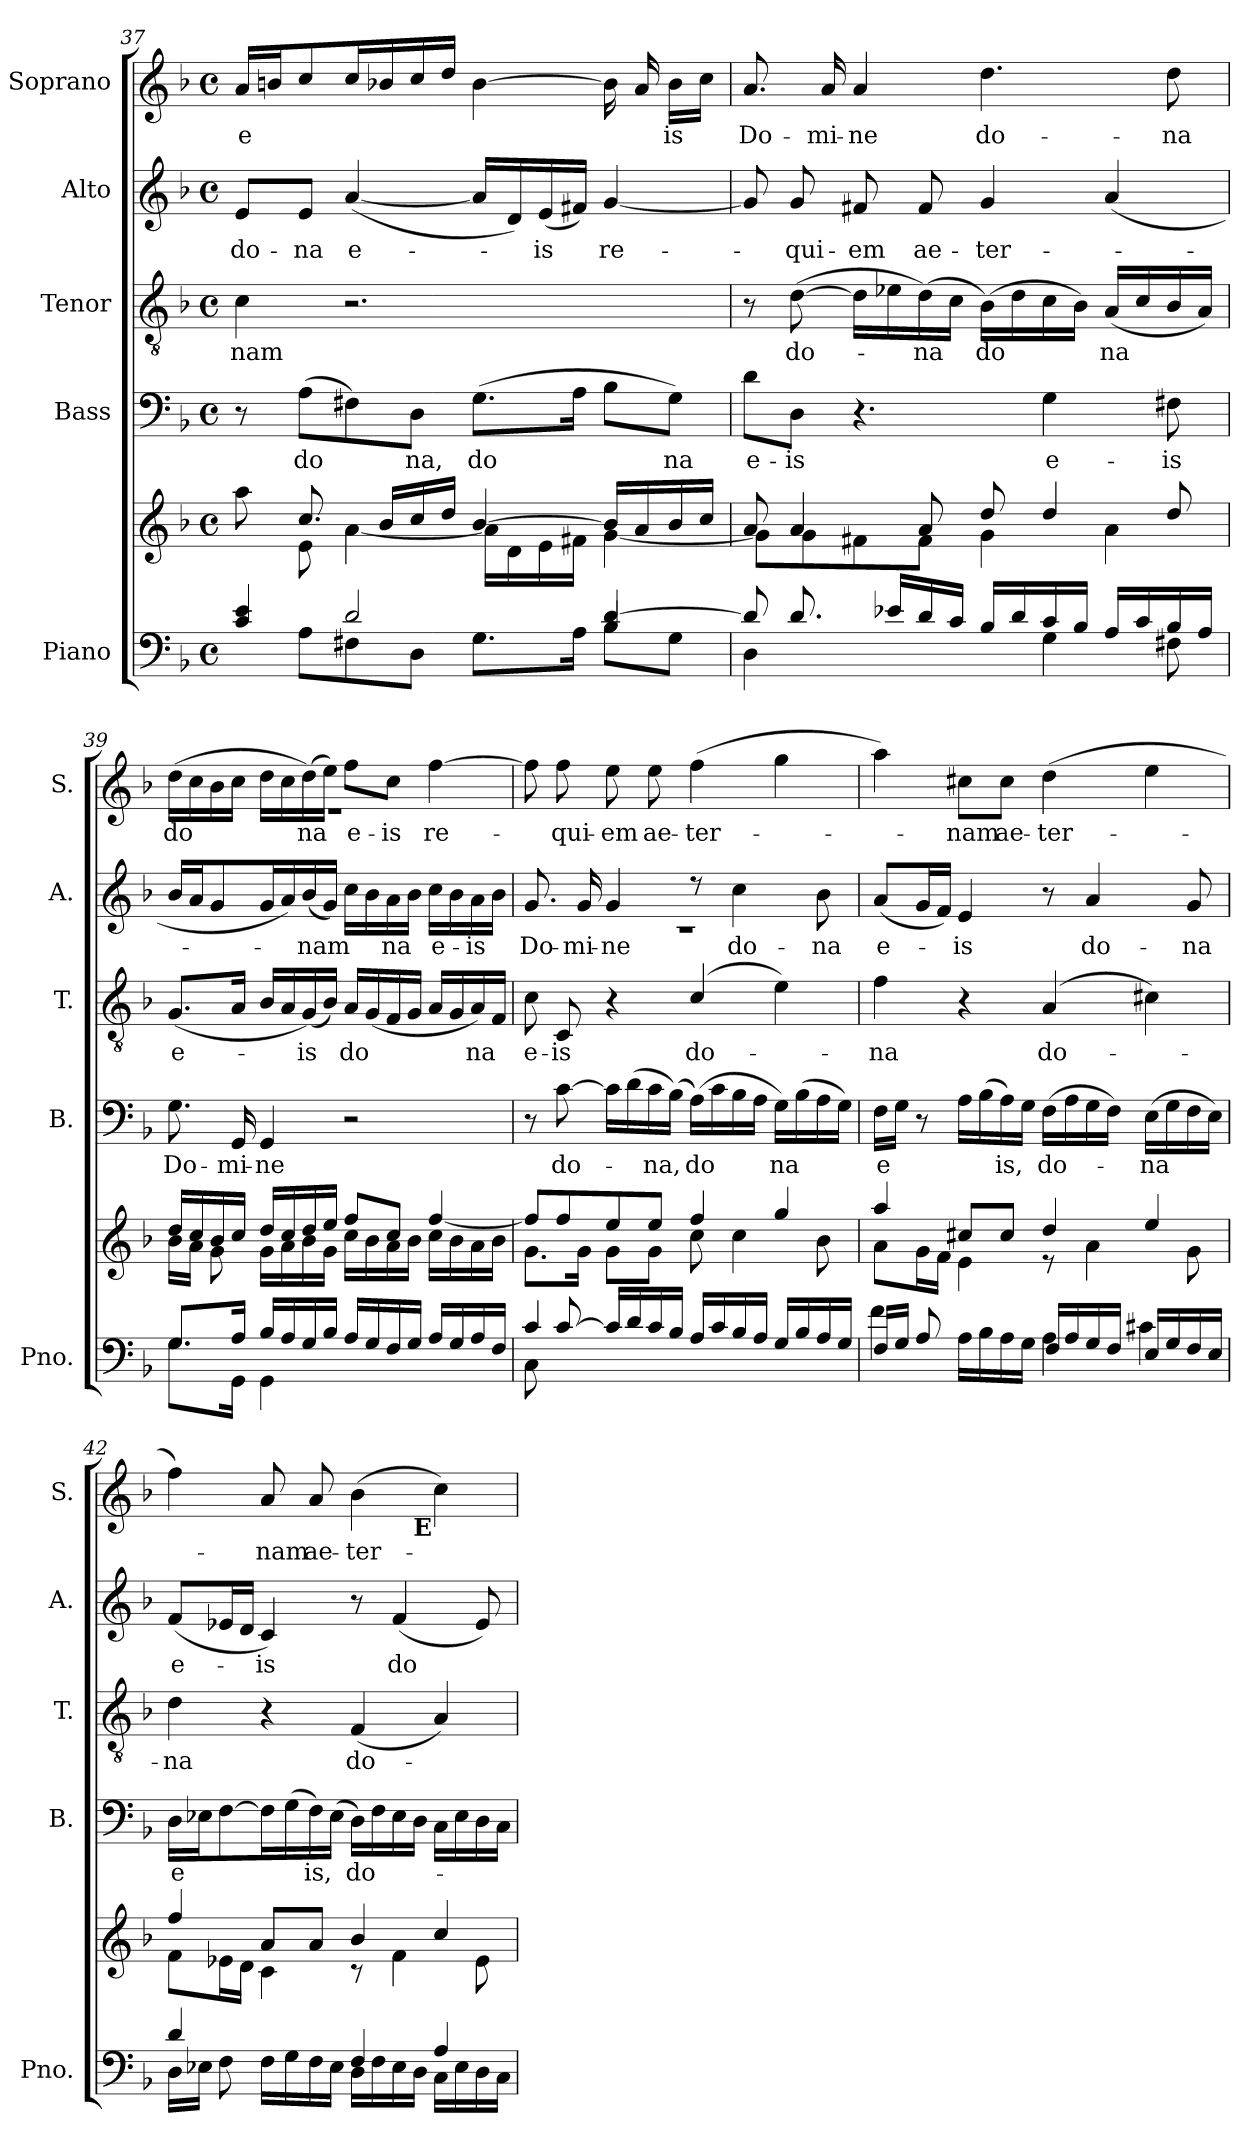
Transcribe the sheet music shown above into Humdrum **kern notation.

**kern	**kern	**kern	**text	**kern	**text	**kern	**text	**kern	**text
*part5	*part5	*part4	*part4	*part3	*part3	*part2	*part2	*part1	*part1
*staff6	*staff5	*staff4	*staff4	*staff3	*staff3	*staff2	*staff2	*staff1	*staff1
*I"Piano	*	*I"Bass	*	*I"Tenor	*	*I"Alto	*	*I"Soprano	*
*I'Pno.	*	*I'B.	*	*I'T.	*	*I'A.	*	*I'S.	*
*clefF4	*clefG2	*clefF4	*	*clefGv2	*	*clefG2	*	*clefG2	*
*k[b-]	*k[b-]	*k[b-]	*	*k[b-]	*	*k[b-]	*	*k[b-]	*
*F:	*F:	*F:	*	*F:	*	*F:	*	*F:	*
*M4/4	*M4/4	*M4/4	*	*M4/4	*	*M4/4	*	*M4/4	*
*met(c)	*met(c)	*met(c)	*	*met(c)	*	*met(c)	*	*met(c)	*
=37	=37	=37	=37	=37	=37	=37	=37	=37	=37
*^	*^	*	*	*	*	*	*	*	*
*	*^	*	*	*	*	*	*	*	*	*	*
!	!	!	!	!	!	!	!	!LO:LY:b	!	!LO:LY:b	!	!LO:LY:b
4c/ 4e/	8ryy	2.ryy	8aa\	8ryy	8r	.	4c\	-nam	8e/L	do-	16a/LL	e
.	.	.	.	.	.	.	.	.	.	.	16bn/J	.
!	!	!	!	!	!	!LO:LY:b	!	!	!	!LO:LY:b	!	!
.	8A\L	.	8.cc/	8e\	(>8A\L	do	.	.	8e/J	-na	8cc/	.
!	!	!	!	!	!	!	!	!	!	!LO:LY:b	!	!
2d/	8F#X\	.	.	[4a\	8F#X\)	.	2.r	.	(<[4a/	e-	16cc/L	.
.	.	.	16b-/LL	.	.	.	.	.	.	.	16b-X/	.
!	!	!	!	!	!	!LO:LY:b	!	!	!	!	!	!
.	8D\J	.	16cc/	.	8D\J	na,	.	.	.	.	16cc/	.
.	.	.	16dd/JJ	.	.	.	.	.	.	.	16dd/JJ	.
!	!	!	!	!	!	!LO:LY:b	!	!	!	!	!	!
.	8.G\L	.	[4b-/	16a\LL]	(>8.G\L	do	.	.	16a/LL]	.	[4b-\	.
.	.	.	.	16d\	.	.	.	.	16d/)	.	.	.
!	!	!	!	!	!	!	!	!	!	!LO:LY:b	!	!
.	.	.	.	16e\	.	.	.	.	(<16e/	-is	.	.
.	16A\Jk	.	.	16f#X\JJ	16A\Jk	.	.	.	16f#X/JJ)	.	.	.
!	!	!	!	!	!	!	!	!	!	!LO:LY:b	!	!
[4d/	8B-\L	4B-/	16b-/LL]	[4g\	8B-\L	.	.	.	[4g/	re-	16b-\]	.
.	.	.	16a/	.	.	.	.	.	.	.	16a/	.
!	!	!	!	!	!	!LO:LY:b	!	!	!	!	!	!LO:LY:b
.	8G\J	.	16b-/	.	8G\J)	na	.	.	.	.	16b-\LL	is
.	.	.	16cc/JJ	.	.	.	.	.	.	.	16cc\JJ	.
*	*v	*v	*	*	*	*	*	*	*	*	*	*
=38	=38	=38	=38	=38	=38	=38	=38	=38	=38	=38	=38
!	!	!	!	!	!LO:LY:b	!	!	!	!	!	!LO:LY:b
8d/]	4D\	8a/	8g\L]	8d\L	e-	8r	.	8g/]	.	8.a/	Do-
!	!	!	!	!	!LO:LY:b	!	!LO:LY:b	!	!LO:LY:b	!	!
8.d/	.	4a/	8g\	8D\J	-is	(>[8d\	do-	8g/	-qui-	.	.
!	!	!	!	!	!	!	!	!	!	!	!LO:LY:b
.	.	.	.	.	.	.	.	.	.	16a/	-mi-
!	!	!	!	!	!	!	!	!	!LO:LY:b	!	!LO:LY:b
.	4.ryy	.	8f#X\	4.r	.	16d\LL]	.	8f#X/	-em	4a/	-ne
16e-X/LL	.	.	.	.	.	16e-X\	.	.	.	.	.
!	!	!	!	!	!	!	!LO:LY:b	!	!LO:LY:b	!	!
16d/	.	8a/	8f#\J	.	.	(>16d\)	-na	8f#/	ae-	.	.
16c/JJ	.	.	.	.	.	16c\JJ	.	.	.	.	.
!	!	!	!	!	!	!	!LO:LY:b	!	!LO:LY:b	!	!LO:LY:b
16B-/LL	.	8dd/	4g\	.	.	(>16B-\LL)	do	4g/	-ter-	4.dd\	do-
16d/	.	.	.	.	.	16d\	.	.	.	.	.
!	!	!	!	!	!LO:LY:b	!	!	!	!	!	!
16c/	4G\	4dd/	.	4G\	e-	16c\	.	.	.	.	.
16B-/JJ	.	.	.	.	.	16B-\JJ)	.	.	.	.	.
!	!	!	!	!	!	!	!LO:LY:b	!	!	!	!
16A/LL	.	.	4a\	.	.	(<16A/LL	na	(<4a/	.	.	.
16c/	.	.	.	.	.	16c/	.	.	.	.	.
!	!	!	!	!	!LO:LY:b	!	!	!	!	!	!LO:LY:b
16B-/	8F#X\	8dd/	.	8F#X\	-is	16B-/	.	.	.	8dd\	-na
16A/JJ	.	.	.	.	.	16A/JJ)	.	.	.	.	.
!!LO:PB:g=z
=39	=39	=39	=39	=39	=39	=39	=39	=39	=39	=39	=39
*	*	*	*^	*	*	*	*	*	*	*	*
!	!	!	!	!	!	!LO:LY:b	!	!LO:LY:b	!	!	!	!LO:LY:b
*	*	*	*	*	*	*	*	*	*	*	*^	*
8.G/L	8.G\L	16dd/LL	16b-\LL	8ryy	8.G\	Do-	(<8.G/L	e-	16b-/LL	.	(>16dd\LL	1r	do
.	.	16cc/	16a\JJ	.	.	.	.	.	16a/J	.	16cc\	.	.
.	.	16b-/	8ryy	8g\	.	.	.	.	8g/	.	16b-\	.	.
!	!	!	!	!	!	!LO:LY:b	!	!	!	!	!	!	!
16A/Jk	16GG\Jk	16cc/JJ	.	.	16GG/	-mi-	16A/Jk	.	.	.	16cc\JJ	.	.
!	!	!	!	!	!	!LO:LY:b	!	!	!	!	!	!	!
16B-/LL	4GG\	2.ryy	16g\LL	16dd/LL	4GG/	-ne	16B-/LL	.	16g/L	.	16dd\LL	.	.
16A/	.	.	16a\	16cc/	.	.	16A/	.	16a/)	.	16cc\	.	.
!	!	!	!	!	!	!	!	!LO:LY:b	!	!LO:LY:b	!	!	!LO:LY:b
16G/	.	.	16b-\	16dd/	.	.	(<16G/)	-is	(<16b-/	-nam	(>16dd\)	.	na
16B-/JJ	.	.	16g\JJ	16ee/JJ	.	.	16B-/JJ)	.	16g/JJ)	.	16ee\JJ)	.	.
!	!	!	!	!	!	!	!	!LO:LY:b	!	!	!	!	!LO:LY:b
16A/LL	2ryy	.	16cc\LL	8ff/L	2r	.	16A/LL	do-	16cc\LL	.	8ff\L	.	e-
16G/	.	.	16b-\	.	.	.	(<16G/	.	16b-\	.	.	.	.
!	!	!	!	!	!	!	!	!LO:LY:b	!	!LO:LY:b	!	!	!LO:LY:b
16F/	.	.	16a\	8cc/J	.	.	16F/	--	16a\	na	8cc\J	.	-is
16G/JJ	.	.	16b-\JJ	.	.	.	16G/JJ	.	16b-\JJ	.	.	.	.
!	!	!	!	!	!	!	!	!LO:LY:b	!	!LO:LY:b	!	!	!LO:LY:b
16A/LL	.	.	[4ff/	16cc\LL	.	.	16A/LL	---	16cc\LL	e-	[4ff\	.	re-
16G/	.	.	.	16b-\	.	.	16G/	.	16b-\	.	.	.	.
!	!	!	!	!	!	!	!	!LO:LY:b	!	!LO:LY:b	!	!	!
16A/	.	.	.	16a\	.	.	16A/)	-na	16a\	-is	.	.	.
16F/JJ	.	.	.	16b-\JJ	.	.	16F/JJ	.	16b-\JJ	.	.	.	.
*	*	*	*	*	*	*	*	*	*	*	*v	*v	*
=40	=40	=40	=40	=40	=40	=40	=40	=40	=40	=40	=40	=40
*	*^	*	*	*	*	*	*	*	*	*	*	*
!	!	!	!	!	!	!	!	!	!LO:LY:b	!	!LO:LY:b	!	!
*	*	*	*	*v	*v	*	*	*	*	*^	*	*	*
8C\	4c/	8ryy	8ff/L]	8.g\L	8r	.	8c\	e-	8.g/	1r	Do-	8ff\]	.
!	!	!	!	!	!	!LO:LY:b	!	!LO:LY:b	!	!	!	!	!LO:LY:b
2..ryy	.	[8c/	8ff/	.	[8c\	do-	8C/	-is	.	.	.	8ff\	-qui-
!	!	!	!	!	!	!	!	!	!	!	!LO:LY:b	!	!
.	.	.	.	16g\Jk	.	.	.	.	16g/	.	-mi-	.	.
!	!	!	!	!	!	!	!	!	!	!	!LO:LY:b	!	!LO:LY:b
.	2.ryy	16c/LL]	8ee/	8g\L	16c\LL]	.	4r	.	4g/	.	-ne	8ee\	-em
.	.	16d/	.	.	(>16d\	.	.	.	.	.	.	.	.
!	!	!	!	!	!	!LO:LY:b	!	!	!	!	!	!	!LO:LY:b
.	.	16c/	8ee/J	8g\J	16c\	-na,	.	.	.	.	.	8ee\	ae-
.	.	16B-/JJ	.	.	(>16B-\JJ)	.	.	.	.	.	.	.	.
!	!	!	!	!	!	!LO:LY:b	!	!LO:LY:b	!	!	!	!	!LO:LY:b
.	.	16A/LL	4ff/	8cc\	(>16A\LL)	do	(>4c/	-do-	8r	.	.	(>4ff\	-ter-
.	.	16c/	.	.	16c\	.	.	.	.	.	.	.	.
!	!	!	!	!	!	!	!	!	!	!	!LO:LY:b	!	!
.	.	16B-/	.	4cc\	16B-\	.	.	.	4cc\	.	do-	.	.
.	.	16A/JJ	.	.	16A\JJ	.	.	.	.	.	.	.	.
!	!	!	!	!	!	!LO:LY:b	!	!	!	!	!	!	!
.	.	16G/LL	4gg/	.	16G\LL)	na	4e\)	.	.	.	.	4gg\	.
.	.	16B-/	.	.	(>16B-\	.	.	.	.	.	.	.	.
!	!	!	!	!	!	!	!	!	!	!	!LO:LY:b	!	!
.	.	16A/	.	8b-\	16A\	.	.	.	8b-\	.	-na	.	.
.	.	16G/JJ	.	.	16G\JJ)	.	.	.	.	.	.	.	.
*	*	*	*	*	*	*	*	*	*v	*v	*	*	*
=41	=41	=41	=41	=41	=41	=41	=41	=41	=41	=41	=41	=41
!	!	!	!	!	!	!LO:LY:b	!	!LO:LY:b	!	!LO:LY:b	!	!
16F/LL	4f\	8ryy	4aa/	8a\L	16F\LL	e	4f\	na	(<8a/L	e-	4aa\)	.
16G/JJ	.	.	.	.	16G\JJ	.	.	.	.	.	.	.
8ryy	.	8A/	.	16g\L	8r	.	.	.	16g/L	.	.	.
.	.	.	.	16f\JJ	.	.	.	.	16f/JJ)	.	.	.
!	!	!	!	!	!	!	!	!	!	!LO:LY:b	!	!LO:LY:b
16A\LL	2.ryy	4ryy	8cc#X/L	4e\	16A\LL	.	4r	.	4e/	-is	8cc#X\L	-nam
16B-\	.	.	.	.	(>16B-\	.	.	.	.	.	.	.
!	!	!	!	!	!	!LO:LY:b	!	!	!	!	!	!LO:LY:b
16A\	.	.	8cc#/J	.	16A\)	is,	.	.	.	.	8cc#\J	ae-
16G\JJ	.	.	.	.	16G\JJ	.	.	.	.	.	.	.
!	!	!	!	!	!	!LO:LY:b	!	!LO:LY:b	!	!	!	!LO:LY:b
4A\	.	16F/LL	4dd/	8r	(>16F\LL	do-	(<4A/	do-	8r	.	(>4dd\	-ter-
.	.	16A/	.	.	16A\	.	.	.	.	.	.	.
!	!	!	!	!	!	!	!	!	!	!LO:LY:b	!	!
.	.	16G/	.	4a\	16G\	.	.	.	4a/	do-	.	.
.	.	16F/JJ	.	.	16F\JJ)	.	.	.	.	.	.	.
!	!	!	!	!	!	!LO:LY:b	!	!	!	!	!	!
16E/LL	.	4c#X\	4ee/	.	(>16E\LL	na	4c#X\)	.	.	.	4ee\	.
16G/	.	.	.	.	16G\	.	.	.	.	.	.	.
!	!	!	!	!	!	!	!	!	!	!LO:LY:b	!	!
16F/	.	.	.	8g\	16F\	.	.	.	8g/	-na	.	.
16E/JJ	.	.	.	.	16E\JJ)	.	.	.	.	.	.	.
!!LO:LB:g=z
=42	=42	=42	=42	=42	=42	=42	=42	=42	=42	=42	=42	=42
!	!	!	!	!	!	!LO:LY:b	!	!LO:LY:b	!	!LO:LY:b	!	!
*	*	*	*	*	*	*	*	*	*	*	*^	*
16D\LL	4d/	8ryy	4ff/	8f\L	16D\LL	e	4d\	-na	(<8f/L	e-	4ff\)	2ryy	.
16E-X\JJ	.	.	.	.	16E-X\J	.	.	.	.	.	.	.	.
8ryy	.	8F\	.	16e-X\L	[8F\	.	.	.	16e-X/L	.	.	.	.
.	.	.	.	16d\JJ	.	.	.	.	16d/JJ	.	.	.	.
!	!	!	!	!	!	!	!	!	!	!LO:LY:b	!	!	!LO:LY:b
16F\LL	2.ryy	4ryy	8a/L	4c\	16F\L]	.	4r	.	4c/)	-is	8a/	.	-nam
16G\	.	.	.	.	(>16G\	.	.	.	.	.	.	.	.
!	!	!	!	!	!	!LO:LY:b	!	!	!	!	!	!	!LO:LY:b
16F\	.	.	8a/J	.	16F\)	is,	.	.	.	.	8a/	.	ae-
16E-\JJ	.	.	.	.	(>16E-\JJ	.	.	.	.	.	.	.	.
!	!	!	!	!	!	!LO:LY:b	!	!LO:LY:b	!	!	!	!	!LO:LY:b
4F/	.	16D\LL	4b-/	8r	16D\LL)	do-	(<4F/	do-	8r	.	(>4b-\	8.ryy	-ter-
.	.	16F\	.	.	16F\	.	.	.	.	.	.	.	.
!	!	!	!	!	!	!	!	!	!	!LO:LY:b	!	!	!
.	.	16E-\	.	4f\	16E-\	.	.	.	(<4f/	do	.	.	.
!	!	!	!	!	!	!	!	!	!	!	!	!LO:TX:b:B:t=E	!
.	.	16D\JJ	.	.	16D\JJ	.	.	.	.	.	.	4ryy	.
16C\LL	.	4A/	4cc/	.	16C\LL	.	4A/)	.	.	.	4cc\)	.	.
16E-\	.	.	.	.	16E-\	.	.	.	.	.	.	.	.
16D\	.	.	.	8e-\	16D\	.	.	.	8e-/)	.	.	.	.
16C\JJ	.	.	.	.	16C\JJ	.	.	.	.	.	.	16ryy	.
*v	*v	*v	*	*	*	*	*	*	*	*	*v	*v	*
*	*v	*v	*	*	*	*	*	*	*	*
=	=	=	=	=	=	=	=	=	=
*-	*-	*-	*-	*-	*-	*-	*-	*-	*-
